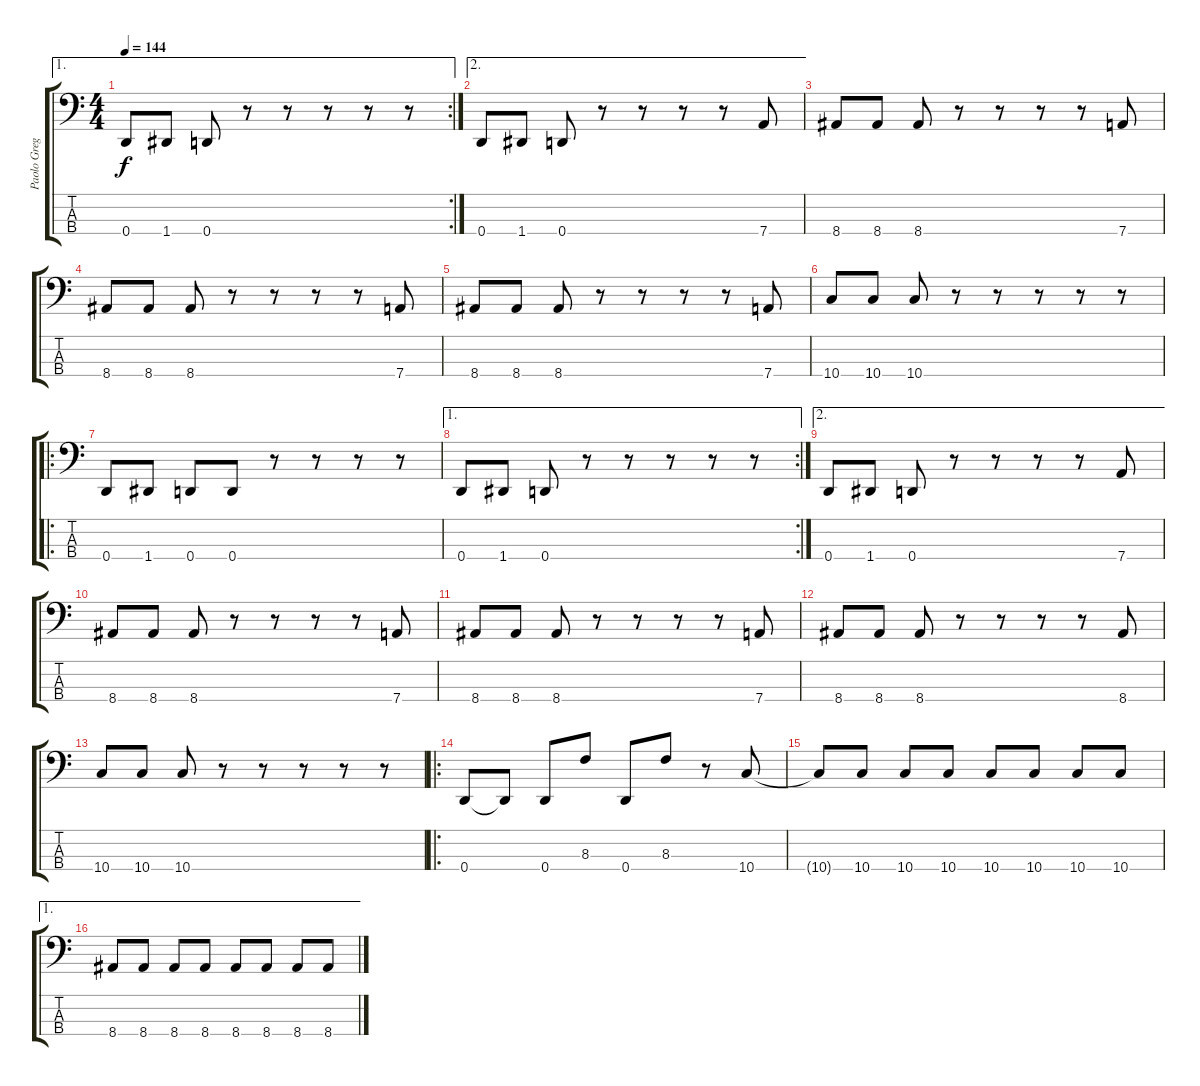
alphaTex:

\track ("Paolo Gregoletto" "Paolo Greg") {instrument electricbasspick}
\staff {score tabs}
\tuning (G2 D2 A1 D1) {hide}
\ae 1
\rc 2
\ts (4 4)
\tempo 144
\clef f4
\ks c
0.4.8{dy f} 1.4.8 0.4.8 r.8 r.8 r.8 r.8 r.8 |
\ae 2
0.4.8 1.4.8 0.4.8 r.8 r.8 r.8 r.8 7.4.8 |
8.4.8 8.4.8 8.4.8 r.8 r.8 r.8 r.8 7.4.8 |
8.4.8 8.4.8 8.4.8 r.8 r.8 r.8 r.8 7.4.8 |
8.4.8 8.4.8 8.4.8 r.8 r.8 r.8 r.8 7.4.8 |
10.4.8 10.4.8 10.4.8 r.8 r.8 r.8 r.8 r.8 |
\ro
0.4.8 1.4.8 0.4.8 0.4.8 r.8 r.8 r.8 r.8 |
\ae 1
\rc 2
0.4.8 1.4.8 0.4.8 r.8 r.8 r.8 r.8 r.8 |
\ae 2
0.4.8 1.4.8 0.4.8 r.8 r.8 r.8 r.8 7.4.8 |
8.4.8 8.4.8 8.4.8 r.8 r.8 r.8 r.8 7.4.8 |
8.4.8 8.4.8 8.4.8 r.8 r.8 r.8 r.8 7.4.8 |
8.4.8 8.4.8 8.4.8 r.8 r.8 r.8 r.8 8.4.8 |
10.4.8 10.4.8 10.4.8 r.8 r.8 r.8 r.8 r.8 |
\ro
0.4.8 0.4{t}.8 0.4.8 8.3.8 0.4.8 8.3.8 r.8 10.4.8 |
10.4{t}.8 10.4.8 10.4.8 10.4.8 10.4.8 10.4.8 10.4.8 10.4.8 |
\ae 1
8.4.8 8.4.8 8.4.8 8.4.8 8.4.8 8.4.8 8.4.8 8.4.8
